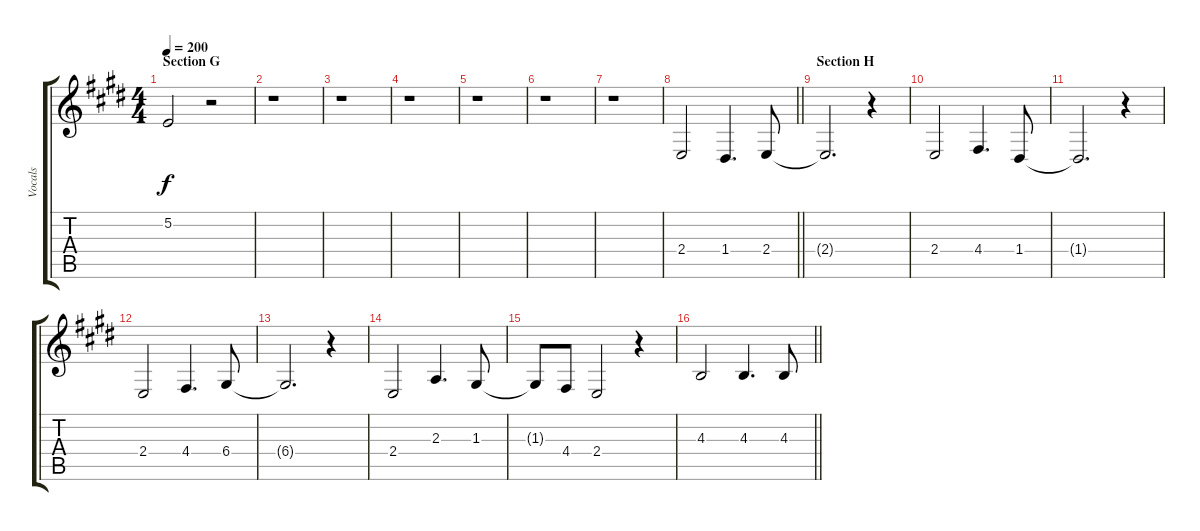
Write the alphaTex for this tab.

\track ("Vocals" "Vocals") {instrument tenorsax}
\staff {score tabs}
\tuning (E4 B3 G3 D3 A2 E2) {hide}
\ts (4 4)
\section ("" "Section G")
\tempo 200
\clef g2
\ks e
5.2.2{dy f} r.2 |
r.1 |
r.1 |
r.1 |
r.1 |
r.1 |
r.1 |
\barLineRight lightlight
2.4.2 1.4.4{d} 2.4.8 |
\section ("" "Section H")
2.4{t}.2{d} r.4 |
2.4.2 4.4.4{d} 1.4.8 |
1.4{t}.2{d} r.4 |
2.4.2 4.4.4{d} 6.4.8 |
6.4{t}.2{d} r.4 |
2.4.2 2.3.4{d} 1.3.8 |
1.3{t}.8 4.4.8 2.4.2 r.4 |
\barLineRight lightlight
4.3.2 4.3.4{d} 4.3.8
